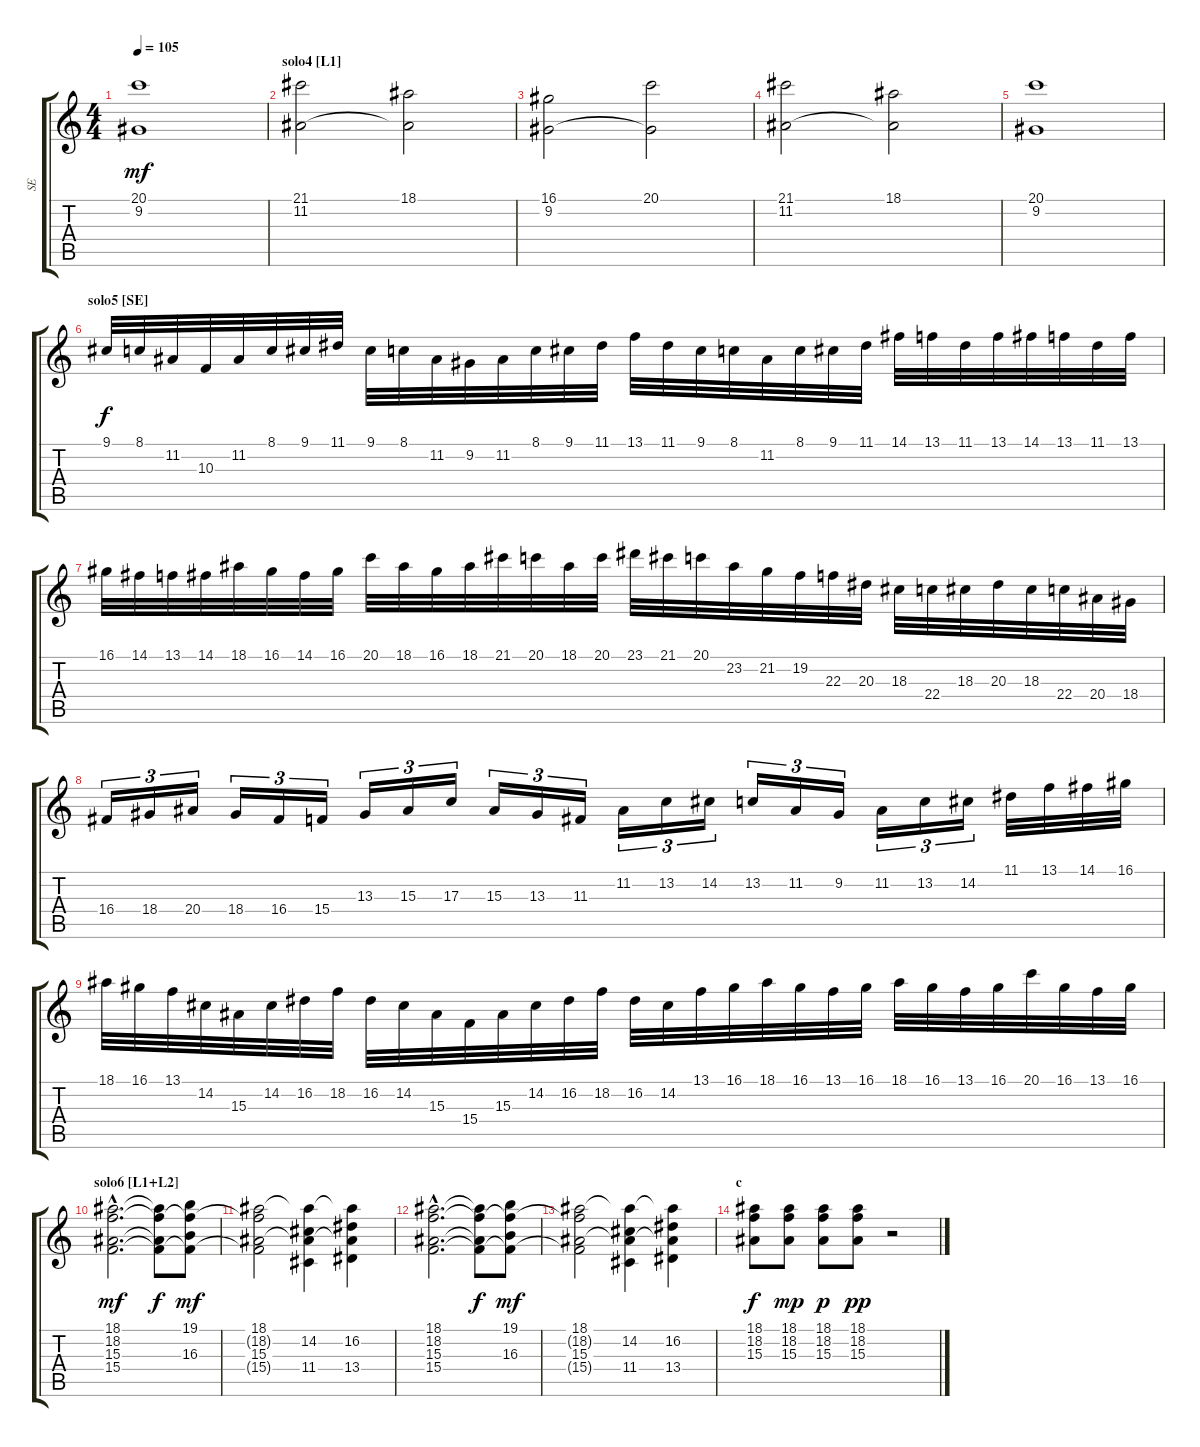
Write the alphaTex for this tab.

\track ("SE" "SE") {instrument stringensemble1}
\staff {score tabs}
\tuning (E4 B3 G3 D3 A2 E2) {hide}
\ts (4 4)
\tempo 105
\clef g2
\ks c
(20.1 9.2).1{dy mf} |
\section ("" "solo4 [L1]")
(21.1 11.2).2 (18.1 11.2{t}).2 |
(16.1 9.2).2 (20.1 9.2{t}).2 |
(21.1 11.2).2 (18.1 11.2{t}).2 |
(20.1 9.2).1 |
\section ("" "solo5 [SE]")
9.1.32{dy f volume 15 instrument harpsichord} 8.1.32 11.2.32 10.3.32 11.2.32 8.1.32 9.1.32 11.1.32 9.1.32 8.1.32 11.2.32 9.2.32 11.2.32 8.1.32 9.1.32 11.1.32 13.1.32 11.1.32 9.1.32 8.1.32 11.2.32 8.1.32 9.1.32 11.1.32 14.1.32 13.1.32 11.1.32 13.1.32 14.1.32 13.1.32 11.1.32 13.1.32 |
16.1.32 14.1.32 13.1.32 14.1.32 18.1.32 16.1.32 14.1.32 16.1.32 20.1.32 18.1.32 16.1.32 18.1.32 21.1.32 20.1.32 18.1.32 20.1.32 23.1.32 21.1.32 20.1.32 23.2.32 21.2.32 19.2.32 22.3.32 20.3.32 18.3.32 22.4.32 18.3.32 20.3.32 18.3.32 22.4.32 20.4.32 18.4.32 |
16.4.16{tu (3 2)} 18.4.16{tu (3 2)} 20.4.16{tu (3 2)} 18.4.16{tu (3 2)} 16.4.16{tu (3 2)} 15.4.16{tu (3 2)} 13.3.16{tu (3 2)} 15.3.16{tu (3 2)} 17.3.16{tu (3 2)} 15.3.16{tu (3 2)} 13.3.16{tu (3 2)} 11.3.16{tu (3 2)} 11.2.16{tu (3 2)} 13.2.16{tu (3 2)} 14.2.16{tu (3 2)} 13.2.16{tu (3 2)} 11.2.16{tu (3 2)} 9.2.16{tu (3 2)} 11.2.16{tu (3 2)} 13.2.16{tu (3 2)} 14.2.16{tu (3 2)} 11.1.32 13.1.32 14.1.32 16.1.32 |
18.1.32 16.1.32 13.1.32 14.2.32 15.3.32 14.2.32 16.2.32 18.2.32 16.2.32 14.2.32 15.3.32 15.4.32 15.3.32 14.2.32 16.2.32 18.2.32 16.2.32 14.2.32 13.1.32 16.1.32 18.1.32 16.1.32 13.1.32 16.1.32 18.1.32 16.1.32 13.1.32 16.1.32 20.1.32 16.1.32 13.1.32 16.1.32 |
\section ("" "solo6 [L1+L2]")
(18.1{hac} 18.2{hac} 15.3{hac} 15.4{hac}).2{d dy mf volume 11 instrument stringensemble1} (18.1{t} 18.2{t} 15.3{t} 15.4{t}).8{dy f} (19.1 18.2{t} 16.3 15.4{t}).8{dy mf} |
(18.1 18.2{t} 15.3 15.4{t}).2 (18.1{t} 14.2 15.3{t} 11.4).4 (18.1{t} 16.2 15.3{t} 13.4).4 |
(18.1{hac} 18.2{hac} 15.3{hac} 15.4{hac}).2{d} (18.1{t} 18.2{t} 15.3{t} 15.4{t}).8{dy f} (19.1 18.2{t} 16.3 15.4{t}).8{dy mf} |
(18.1 18.2{t} 15.3 15.4{t}).2 (18.1{t} 14.2 15.3{t} 11.4).4 (18.1{t} 16.2 15.3{t} 13.4).4 |
\section ("" "c")
(18.1 18.2 15.3).8{dy f} (18.1 18.2 15.3).8{dy mp} (18.1 18.2 15.3).8{dy p} (18.1 18.2 15.3).8{dy pp} r.2
